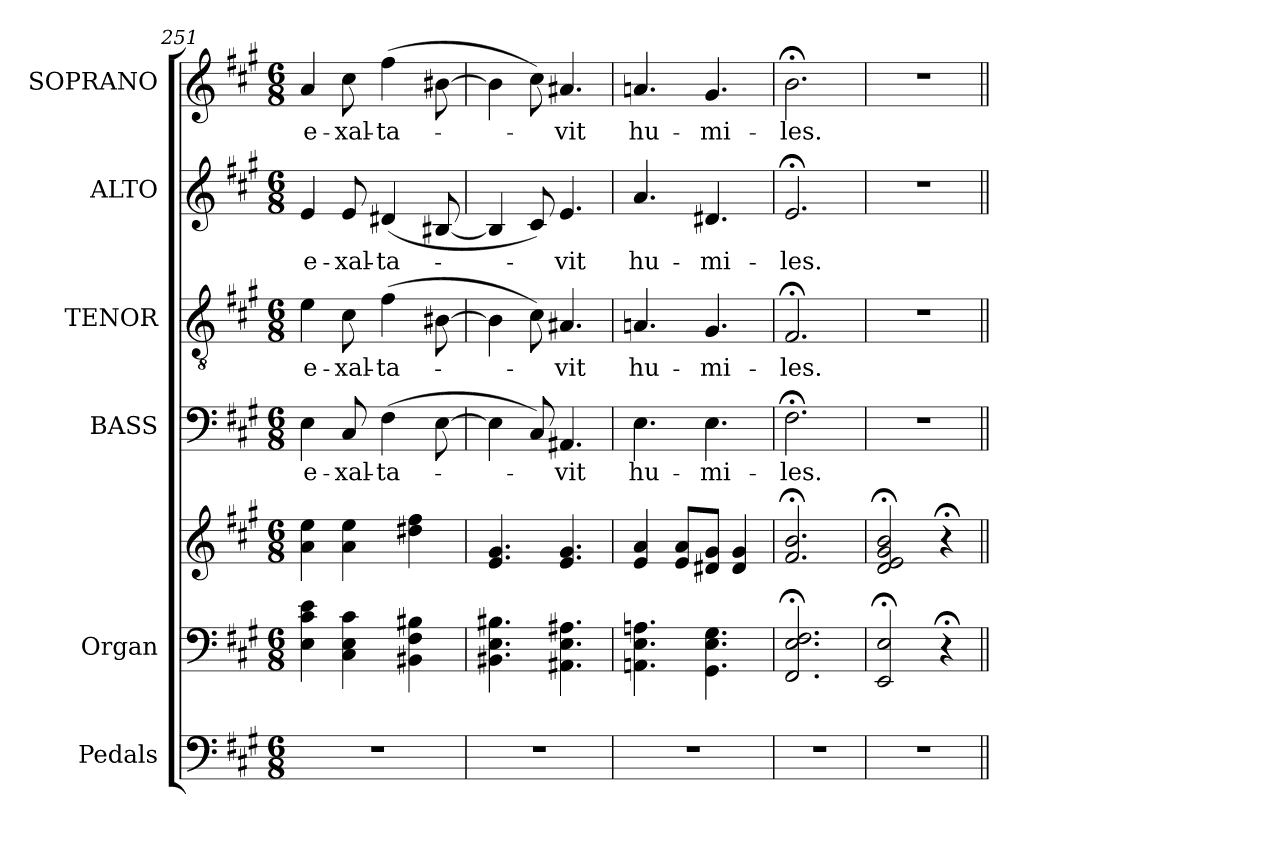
**kern	**kern	**kern	**kern	**text	**kern	**text	**kern	**text	**kern	**text
*part6	*part5	*part5	*part4	*part4	*part3	*part3	*part2	*part2	*part1	*part1
*staff7	*staff6	*staff5	*staff4	*staff4	*staff3	*staff3	*staff2	*staff2	*staff1	*staff1
*I"Pedals	*I"Organ	*	*I"BASS	*	*I"TENOR	*	*I"ALTO	*	*I"SOPRANO	*
*I'Ped.	*I'Org.	*	*I'B.	*	*I'T.	*	*I'A.	*	*I'S.	*
*clefF4	*clefF4	*clefG2	*clefF4	*	*clefGv2	*	*clefG2	*	*clefG2	*
*	*	*	*	*	*ITrd7c12	*	*	*	*	*
*k[f#c#g#]	*k[f#c#g#]	*k[f#c#g#]	*k[f#c#g#]	*	*k[f#c#g#]	*	*k[f#c#g#]	*	*k[f#c#g#]	*
*A:	*A:	*A:	*A:	*	*A:	*	*A:	*	*A:	*
*M6/8	*M6/8	*M6/8	*M6/8	*	*M6/8	*	*M6/8	*	*M6/8	*
=251	=251	=251	=251	=251	=251	=251	=251	=251	=251	=251
!LO:N:vis=1	!	!	!	!	!	!	!	!	!	!
!	!	!	!	!LO:LY:b:color=#000000	!	!	!	!	!	!
!	!	!	!	!	!	!LO:LY:b:color=#000000	!	!	!	!
!	!	!	!	!	!	!	!	!LO:LY:b:color=#000000	!	!
!	!	!	!	!	!	!	!	!	!	!LO:LY:b:color=#000000
2.r	4Ei\ 4c#i 4ei	4ai\ 4eei	4Ei\	e-	4Ei\	e-	4ei/	e-	4ai/	e-
!	!	!	!	!LO:LY:b:color=#000000	!	!	!	!	!	!
!	!	!	!	!	!	!LO:LY:b:color=#000000	!	!	!	!
!	!	!	!	!	!	!	!	!LO:LY:b:color=#000000	!	!
!	!	!	!	!	!	!	!	!	!	!LO:LY:b:color=#000000
.	4C#i\ 4Ei 4c#i	4ai\ 4eei	8C#i/	-xal-	8C#i\	-xal-	8ei/	-xal-	8cc#i\	-xal-
!	!	!	!	!LO:LY:b:color=#000000	!	!	!	!	!	!
!	!	!	!	!	!	!LO:LY:b:color=#000000	!	!	!	!
!	!	!	!	!	!	!	!	!LO:LY:b:color=#000000	!	!
!	!	!	!	!	!	!	!	!	!	!LO:LY:b:color=#000000
.	.	.	(4F#i\	-ta-	(4F#i\	-ta-	(4d#Xi/	-ta-	(4ff#i\	-ta-
.	4BB#Xi\ 4F#i 4B#Xi	4dd#Xi\ 4ff#i	.	.	.	.	.	.	.	.
.	.	.	[>8Ei\	.	[>8BB#Xi\	.	[<8B#Xi/	.	[>8b#Xi\	.
=252	=252	=252	=252	=252	=252	=252	=252	=252	=252	=252
!LO:N:vis=1	!	!	!	!	!	!	!	!	!	!
2.r	4.BB#Xi\ 4.Ei 4.B#Xi	4.ei/ 4.g#i	4Ei\]	.	4BB#i\]	.	4B#i/]	.	4b#i\]	.
.	.	.	8C#i/)	.	8C#i\)	.	8c#i/)	.	8cc#i\)	.
!	!	!	!	!LO:LY:b:color=#000000	!	!	!	!	!	!
!	!	!	!	!	!	!LO:LY:b:color=#000000	!	!	!	!
!	!	!	!	!	!	!	!	!LO:LY:b:color=#000000	!	!
!	!	!	!	!	!	!	!	!	!	!LO:LY:b:color=#000000
.	4.AA#Xi\ 4.Ei 4.A#Xi	4.ei/ 4.g#i	4.AA#Xi/	-vit	4.AA#Xi/	-vit	4.ei/	-vit	4.a#Xi/	-vit
=253	=253	=253	=253	=253	=253	=253	=253	=253	=253	=253
!LO:N:vis=1	!	!	!	!	!	!	!	!	!	!
!	!	!	!	!LO:LY:b:color=#000000	!	!	!	!	!	!
!	!	!	!	!	!	!LO:LY:b:color=#000000	!	!	!	!
!	!	!	!	!	!	!	!	!LO:LY:b:color=#000000	!	!
!	!	!	!	!	!	!	!	!	!	!LO:LY:b:color=#000000
2.r	4.AAni\ 4.Ei 4.Ani	4ei/ 4ai	4.Ei\	hu-	4.AAni/	hu-	4.ai/	hu-	4.ani/	hu-
.	.	8ei/ 8aiL	.	.	.	.	.	.	.	.
!	!	!	!	!LO:LY:b:color=#000000	!	!	!	!	!	!
!	!	!	!	!	!	!LO:LY:b:color=#000000	!	!	!	!
!	!	!	!	!	!	!	!	!LO:LY:b:color=#000000	!	!
!	!	!	!	!	!	!	!	!	!	!LO:LY:b:color=#000000
.	4.GG#i\ 4.Ei 4.G#i	8d#Xi/ 8g#iJ	4.Ei\	-mi-	4.GG#i/	-mi-	4.d#Xi/	-mi-	4.g#i/	-mi-
.	.	4d#i/ 4g#i	.	.	.	.	.	.	.	.
=254	=254	=254	=254	=254	=254	=254	=254	=254	=254	=254
!LO:N:vis=1	!	!	!	!	!	!	!	!	!	!
!	!	!	!	!LO:LY:b:color=#000000	!	!	!	!	!	!
!	!	!	!	!	!	!LO:LY:b:color=#000000	!	!	!	!
!	!	!	!	!	!	!	!	!LO:LY:b:color=#000000	!	!
!	!	!	!	!	!	!	!	!	!	!LO:LY:b:color=#000000
2.r	2.FF#i/; 2.Ei; 2.F#i;	2.f#i/; 2.bi;	2.F#;i\	-les.	2.FF#;i/	-les.	2.e;i/	-les.	2.b;i\	-les.
=255	=255	=255	=255	=255	=255	=255	=255	=255	=255	=255
!LO:N:vis=1	!	!	!LO:N:vis=1	!	!LO:N:vis=1	!	!LO:N:vis=1	!	!LO:N:vis=1	!
2.r	2EEi/; 2Ei;	2di/; 2ei; 2g#i; 2bi;	2.r	.	2.r	.	2.r	.	2.r	.
.	4r;	4r;	.	.	.	.	.	.	.	.
=||	=||	=||	=||	=||	=||	=||	=||	=||	=||	=||
*-	*-	*-	*-	*-	*-	*-	*-	*-	*-	*-
